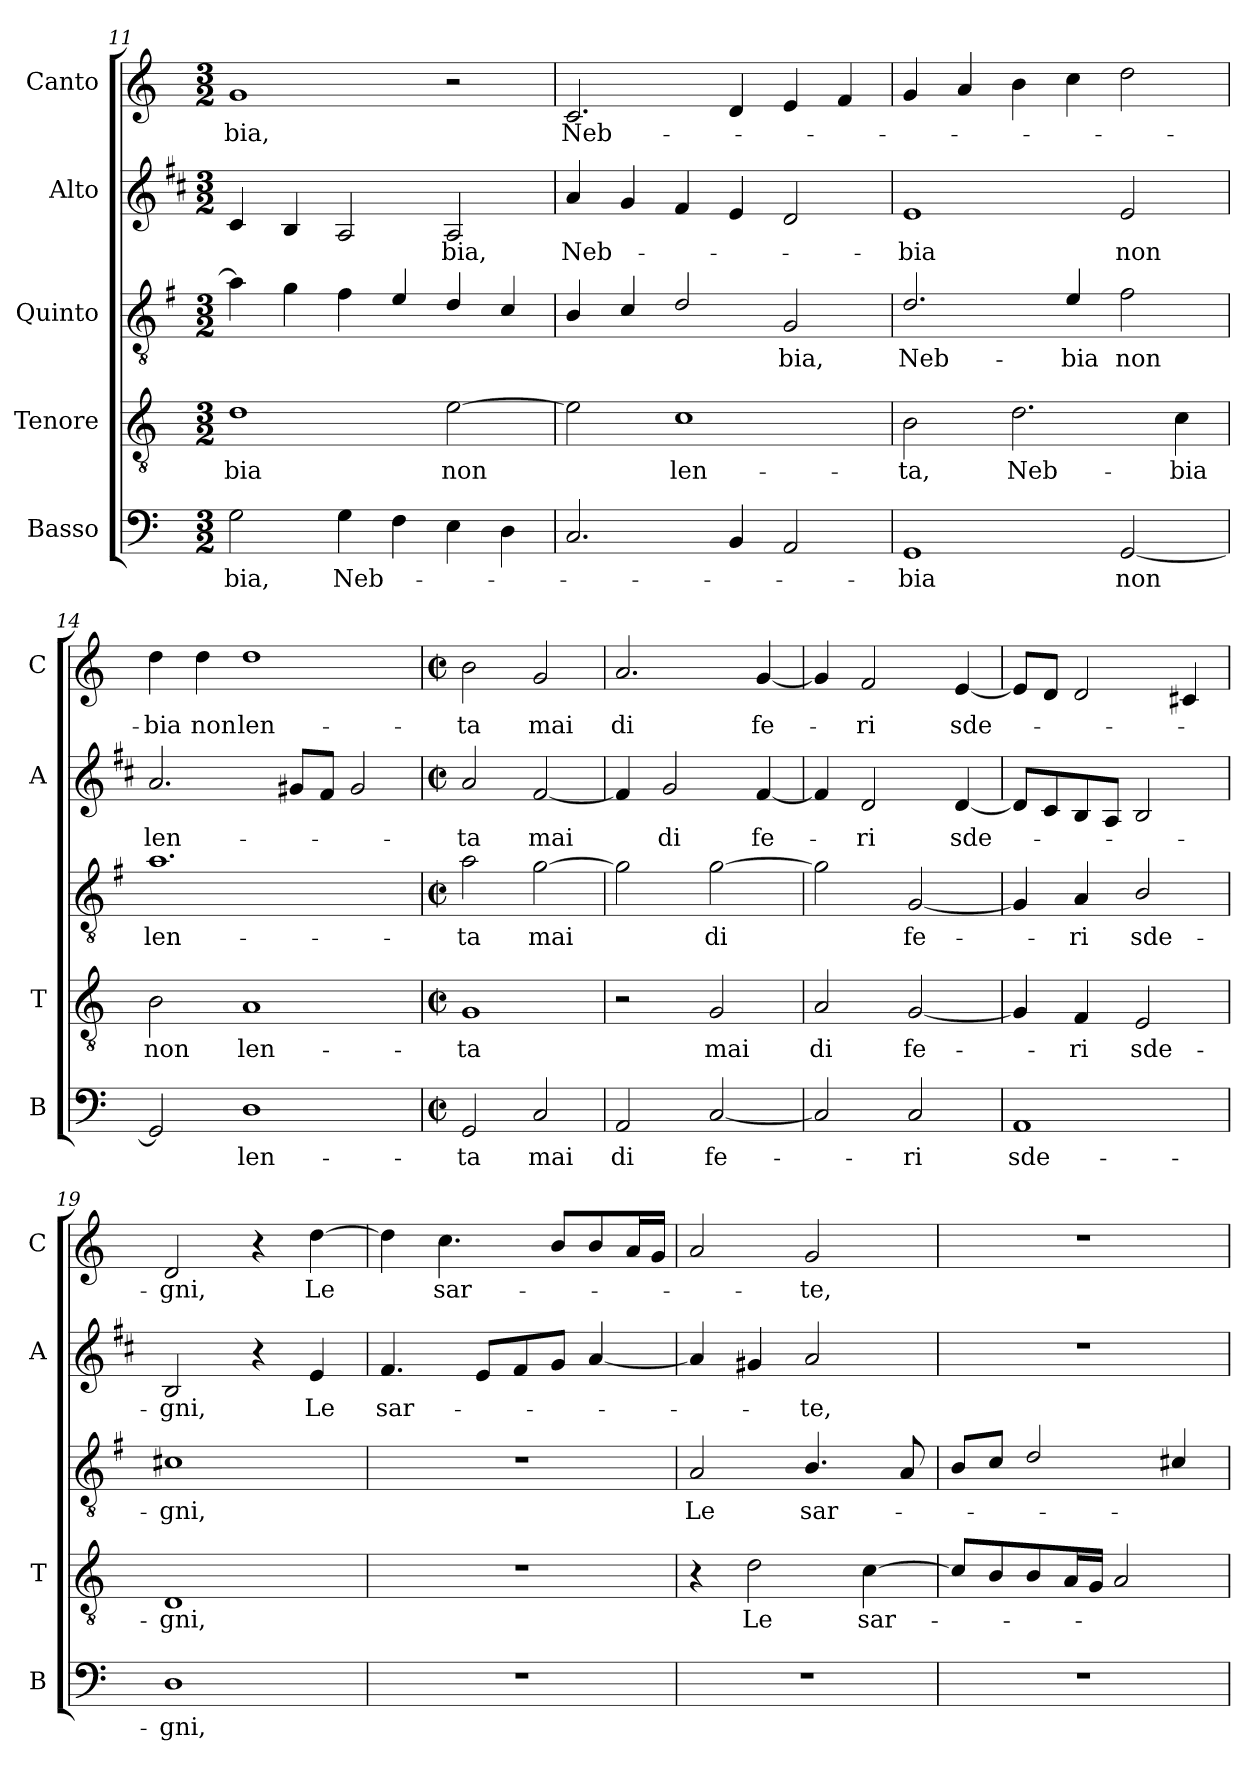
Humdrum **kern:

**kern	**text	**kern	**text	**kern	**text	**kern	**text	**kern	**text
*part5	*part5	*part4	*part4	*part3	*part3	*part2	*part2	*part1	*part1
*staff5	*staff5	*staff4	*staff4	*staff3	*staff3	*staff2	*staff2	*staff1	*staff1
*I"Basso	*	*I"Tenore	*	*I"Quinto	*	*I"Alto	*	*I"Canto	*
*I'B	*	*I'T	*	*	*	*I'A	*	*I'C	*
*clefF4	*	*clefGv2	*	*clefGv2	*	*clefG2	*	*clefG2	*
*	*	*	*	*ITrd4c7	*	*ITrd1c2	*	*	*
*k[]	*	*k[]	*	*k[]	*	*k[]	*	*k[]	*
*C:	*	*C:	*	*C:	*	*C:	*	*C:	*
*M3/2	*	*M3/2	*	*M3/2	*	*M3/2	*	*M3/2	*
=11	=11	=11	=11	=11	=11	=11	=11	=11	=11
!	!LO:LY:b	!	!LO:LY:b	!	!	!	!	!	!LO:LY:b
2G\	-bia,	1d	-bia	4d\]	.	4B/	.	1g	-bia,
.	.	.	.	4c\	.	4A/	.	.	.
!	!LO:LY:b	!	!	!	!	!	!	!	!
4G\	Neb-	.	.	4B\	.	2G/	.	.	.
4F\	.	.	.	4A/	.	.	.	.	.
!	!	!	!LO:LY:b	!	!	!	!LO:LY:b	!	!
4E\	.	[2e\	non	4G/	.	2G/	-bia,	2r	.
4D\	.	.	.	4F/	.	.	.	.	.
!!LO:LB:g=z
=12	=12	=12	=12	=12	=12	=12	=12	=12	=12
!	!	!	!	!	!	!	!LO:LY:b	!	!LO:LY:b
2.C/	.	2e\]	.	4E/	.	4g/	Neb-	2.c/	Neb-
.	.	.	.	4F/	.	4f/	.	.	.
!	!	!	!LO:LY:b	!	!	!	!	!	!
.	.	1c	len-	2G/	.	4e/	.	.	.
4BB/	.	.	.	.	.	4d/	.	4d/	.
!	!	!	!	!	!LO:LY:b	!	!	!	!
2AA/	.	.	.	2C/	-bia,	2c/	.	4e/	.
.	.	.	.	.	.	.	.	4f/	.
=13	=13	=13	=13	=13	=13	=13	=13	=13	=13
!	!LO:LY:b	!	!LO:LY:b	!	!LO:LY:b	!	!LO:LY:b	!	!
1GG	-bia	2B\	-ta,	2.G/	Neb-	1d	-bia	4g/	.
.	.	.	.	.	.	.	.	4a/	.
!	!	!	!LO:LY:b	!	!	!	!	!	!
.	.	2.d\	Neb-	.	.	.	.	4b\	.
!	!	!	!	!	!LO:LY:b	!	!	!	!
.	.	.	.	4A/	-bia	.	.	4cc\	.
!	!LO:LY:b	!	!	!	!LO:LY:b	!	!LO:LY:b	!	!
[2GG/	non	.	.	2B\	non	2d/	non	2dd\	.
!	!	!	!LO:LY:b	!	!	!	!	!	!
.	.	4c\	-bia	.	.	.	.	.	.
=14	=14	=14	=14	=14	=14	=14	=14	=14	=14
!	!	!	!LO:LY:b	!	!LO:LY:b	!	!LO:LY:b	!	!LO:LY:b
2GG/]	.	2B\	non	1.d	len-	2.g/	len-	4dd\	-bia
!	!	!	!	!	!	!	!	!	!LO:LY:b
.	.	.	.	.	.	.	.	4dd\	non
!	!LO:LY:b	!	!LO:LY:b	!	!	!	!	!	!LO:LY:b
1D	len-	1A	len-	.	.	.	.	1dd	len-
.	.	.	.	.	.	8f#X/L	.	.	.
.	.	.	.	.	.	8e/J	.	.	.
.	.	.	.	.	.	2f#/	.	.	.
=15	=15	=15	=15	=15	=15	=15	=15	=15	=15
*M2/2	*	*M2/2	*	*M2/2	*	*M2/2	*	*M2/2	*
*met(c|)	*	*met(c|)	*	*met(c|)	*	*met(c|)	*	*met(c|)	*
!	!LO:LY:b	!	!LO:LY:b	!	!LO:LY:b	!	!LO:LY:b	!	!LO:LY:b
2GG/	-ta	1G	-ta	2d\	-ta	2g/	-ta	2b\	-ta
!	!LO:LY:b	!	!	!	!LO:LY:b	!	!LO:LY:b	!	!LO:LY:b
2C/	mai	.	.	[2c\	mai	[2e/	mai	2g/	mai
=16	=16	=16	=16	=16	=16	=16	=16	=16	=16
!	!LO:LY:b	!	!	!	!	!	!	!	!LO:LY:b
2AA/	di	2r	.	2c\]	.	4e/]	.	2.a/	di
!	!	!	!	!	!	!	!LO:LY:b	!	!
.	.	.	.	.	.	2f/	di	.	.
!	!LO:LY:b	!	!LO:LY:b	!	!LO:LY:b	!	!	!	!
[2C/	fe-	2G/	mai	[2c\	di	.	.	.	.
!	!	!	!	!	!	!	!LO:LY:b	!	!LO:LY:b
.	.	.	.	.	.	[4e/	fe-	[4g/	fe-
=17	=17	=17	=17	=17	=17	=17	=17	=17	=17
!	!	!	!LO:LY:b	!	!	!	!	!	!
2C/]	.	2A/	di	2c\]	.	4e/]	.	4g/]	.
!	!	!	!	!	!	!	!LO:LY:b	!	!LO:LY:b
.	.	.	.	.	.	2c/	-ri	2f/	-ri
!	!LO:LY:b	!	!LO:LY:b	!	!LO:LY:b	!	!	!	!
2C/	-ri	[2G/	fe-	[2C/	fe-	.	.	.	.
!	!	!	!	!	!	!	!LO:LY:b	!	!LO:LY:b
.	.	.	.	.	.	[4c/	sde-	[4e/	sde-
=18	=18	=18	=18	=18	=18	=18	=18	=18	=18
!	!LO:LY:b	!	!	!	!	!	!	!	!
1AA	sde-	4G/]	.	4C/]	.	8c/L]	.	8e/L]	.
.	.	.	.	.	.	8B/	.	8d/J	.
!	!	!	!LO:LY:b	!	!LO:LY:b	!	!	!	!
.	.	4F/	-ri	4D/	-ri	8A/	.	2d/	.
.	.	.	.	.	.	8G/J	.	.	.
!	!	!	!LO:LY:b	!	!LO:LY:b	!	!	!	!
.	.	2E/	sde-	2E/	sde-	2A/	.	.	.
.	.	.	.	.	.	.	.	4c#X/	.
!!LO:PB:g=z
=19	=19	=19	=19	=19	=19	=19	=19	=19	=19
!	!LO:LY:b	!	!LO:LY:b	!	!LO:LY:b	!	!LO:LY:b	!	!LO:LY:b
1D	-gni,	1D	-gni,	1F#X	-gni,	2A/	-gni,	2d/	-gni,
.	.	.	.	.	.	4r	.	4r	.
!	!	!	!	!	!	!	!LO:LY:b	!	!LO:LY:b
.	.	.	.	.	.	4d/	Le	[4dd\	Le
=20	=20	=20	=20	=20	=20	=20	=20	=20	=20
!	!	!	!	!	!	!	!LO:LY:b	!	!
1r	.	1r	.	1r	.	4.e/	sar-	4dd\]	.
!	!	!	!	!	!	!	!	!	!LO:LY:b
.	.	.	.	.	.	.	.	4.cc\	sar-
.	.	.	.	.	.	8d/L	.	.	.
.	.	.	.	.	.	8e/	.	.	.
.	.	.	.	.	.	8f/J	.	8b/L	.
.	.	.	.	.	.	[4g/	.	8b/	.
.	.	.	.	.	.	.	.	16a/L	.
.	.	.	.	.	.	.	.	16g/JJ	.
=21	=21	=21	=21	=21	=21	=21	=21	=21	=21
!	!	!	!	!	!LO:LY:b	!	!	!	!
1r	.	4r	.	2D/	Le	4g/]	.	2a/	.
!	!	!	!LO:LY:b	!	!	!	!	!	!
.	.	2d\	Le	.	.	4f#X/	.	.	.
!	!	!	!	!	!LO:LY:b	!	!LO:LY:b	!	!LO:LY:b
.	.	.	.	4.E/	sar-	2g/	-te,	2g/	-te,
!	!	!	!LO:LY:b	!	!	!	!	!	!
.	.	[4c\	sar-	.	.	.	.	.	.
.	.	.	.	8D/	.	.	.	.	.
=22	=22	=22	=22	=22	=22	=22	=22	=22	=22
1r	.	8c/L]	.	8E/L	.	1r	.	1r	.
.	.	8B/	.	8F/J	.	.	.	.	.
.	.	8B/	.	2G/	.	.	.	.	.
.	.	16A/L	.	.	.	.	.	.	.
.	.	16G/JJ	.	.	.	.	.	.	.
.	.	2A/	.	.	.	.	.	.	.
.	.	.	.	4F#X/	.	.	.	.	.
=	=	=	=	=	=	=	=	=	=
*-	*-	*-	*-	*-	*-	*-	*-	*-	*-
